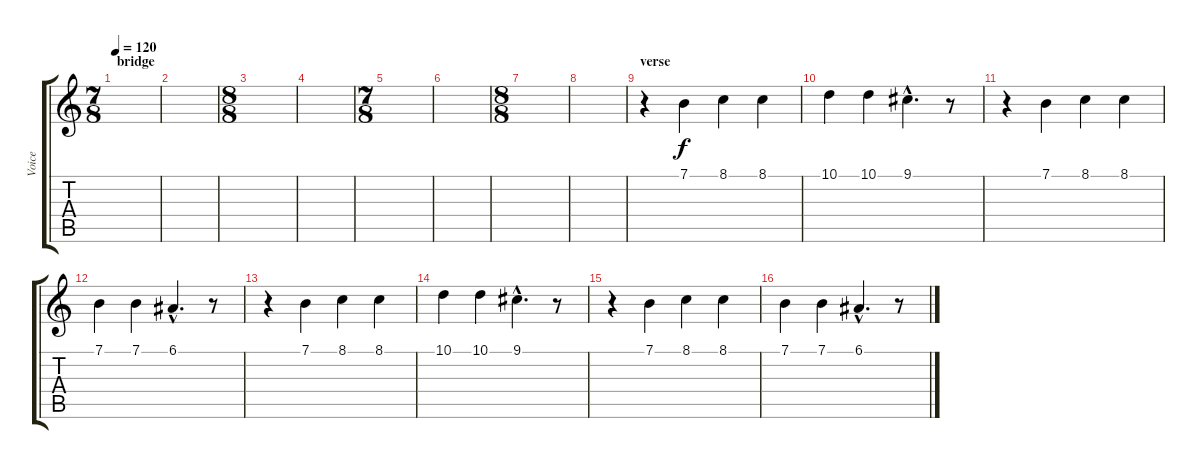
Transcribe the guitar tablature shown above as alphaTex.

\track ("Voice" "Voice") {instrument choiraahs}
\staff {score tabs}
\tuning (E4 B3 G3 D3 A2 E2) {hide}
\ts (7 8)
\section ("" "bridge")
\tempo 120
\clef g2
\ks c
|
|
\ts (8 8)
|
|
\ts (7 8)
|
|
\ts (8 8)
|
|
\section ("" "verse")
r.4 7.1.4 8.1.4 8.1.4 |
10.1.4 10.1.4 9.1{hac}.4{d} r.8 |
r.4 7.1.4 8.1.4 8.1.4 |
7.1.4 7.1.4 6.1{hac}.4{d} r.8 |
r.4 7.1.4 8.1.4 8.1.4 |
10.1.4 10.1.4 9.1{hac}.4{d} r.8 |
r.4 7.1.4 8.1.4 8.1.4 |
7.1.4 7.1.4 6.1{hac}.4{d} r.8
